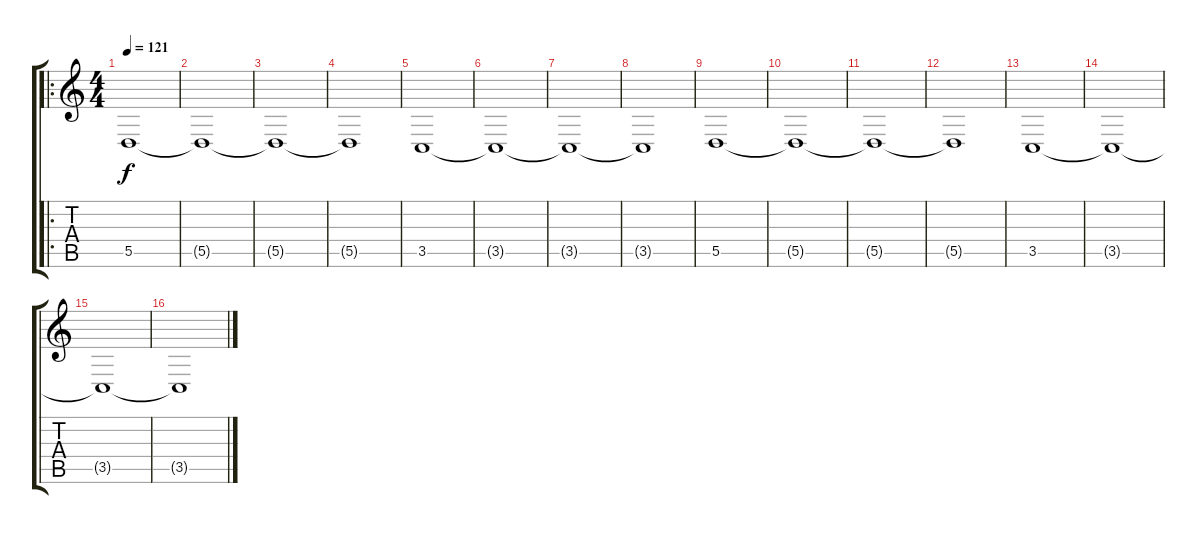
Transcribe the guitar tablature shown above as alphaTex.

\track "" {instrument synthvoice}
\staff {score tabs}
\tuning (E4 B3 G3 D3 A2 E2) {hide}
\ro
\ts (4 4)
\tempo 121
\clef g2
\ks c
5.5.1{dy f instrument synthvoice} |
5.5{t}.1 |
5.5{t}.1 |
5.5{t}.1 |
3.5.1 |
3.5{t}.1 |
3.5{t}.1 |
3.5{t}.1 |
5.5.1 |
5.5{t}.1 |
5.5{t}.1 |
5.5{t}.1 |
3.5.1 |
3.5{t}.1 |
3.5{t}.1 |
3.5{t}.1
